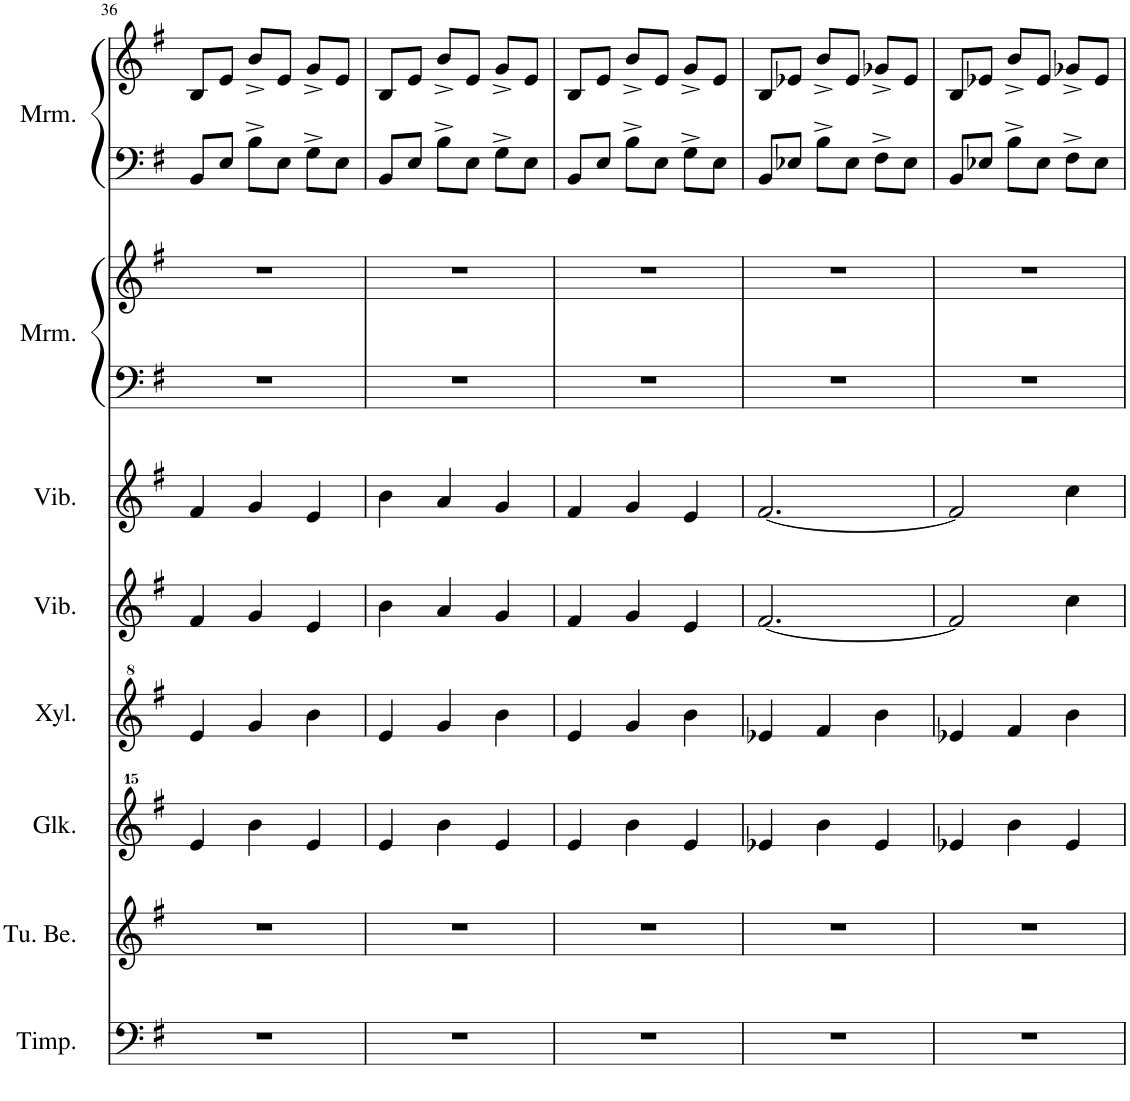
**kern	**kern	**kern	**kern	**kern	**kern	**kern	**kern	**kern	**kern
*part8	*part7	*part6	*part5	*part4	*part3	*part2	*part2	*part1	*part1
*staff10	*staff9	*staff8	*staff7	*staff6	*staff5	*staff4	*staff3	*staff2	*staff1
*I"Timpani	*I"Tubular Bells	*I"Glockenspiel	*I"Xylophone	*I"Vibraphone	*I"Vibraphone	*I"Marimba	*	*I"Marimba	*
*I'Timp.	*I'Tu. Be.	*I'Glk.	*I'Xyl.	*I'Vib.	*I'Vib.	*I'Mrm.	*	*I'Mrm.	*
!!LO:PB:g=z
*clefF4	*clefG2	*clefG^^2	*clefG^2	*clefG2	*clefG2	*clefF4	*clefG2	*clefF4	*clefG2
*k[f#]	*k[f#]	*k[f#]	*k[f#]	*k[f#]	*k[f#]	*k[f#]	*k[f#]	*k[f#]	*k[f#]
*M3/4	*M3/4	*M3/4	*M3/4	*M3/4	*M3/4	*M3/4	*M3/4	*M3/4	*M3/4
=36	=36	=36	=36	=36	=36	=36	=36	=36	=36
2.r	2.r	4eee/	4ee/	4f#/	4f#/	2.r	2.r	8BB/L	8B/L
.	.	.	.	.	.	.	.	8E/J	8e/J
.	.	4bbb\	4gg/	4g/	4g/	.	.	8B^\L	8b^/L
.	.	.	.	.	.	.	.	8E\J	8e/J
.	.	4eee/	4bb\	4e/	4e/	.	.	8G^\L	8g^/L
.	.	.	.	.	.	.	.	8E\J	8e/J
=37	=37	=37	=37	=37	=37	=37	=37	=37	=37
2.r	2.r	4eee/	4ee/	4b\	4b\	2.r	2.r	8BB/L	8B/L
.	.	.	.	.	.	.	.	8E/J	8e/J
.	.	4bbb\	4gg/	4a/	4a/	.	.	8B^\L	8b^/L
.	.	.	.	.	.	.	.	8E\J	8e/J
.	.	4eee/	4bb\	4g/	4g/	.	.	8G^\L	8g^/L
.	.	.	.	.	.	.	.	8E\J	8e/J
=38	=38	=38	=38	=38	=38	=38	=38	=38	=38
2.r	2.r	4eee/	4ee/	4f#/	4f#/	2.r	2.r	8BB/L	8B/L
.	.	.	.	.	.	.	.	8E/J	8e/J
.	.	4bbb\	4gg/	4g/	4g/	.	.	8B^\L	8b^/L
.	.	.	.	.	.	.	.	8E\J	8e/J
.	.	4eee/	4bb\	4e/	4e/	.	.	8G^\L	8g^/L
.	.	.	.	.	.	.	.	8E\J	8e/J
=39	=39	=39	=39	=39	=39	=39	=39	=39	=39
2.r	2.r	4eee-X/	4ee-X/	[2.f#/	[2.f#/	2.r	2.r	8BB/L	8B/L
.	.	.	.	.	.	.	.	8E-X/J	8e-X/J
.	.	4bbb\	4ff#/	.	.	.	.	8B^\L	8b^/L
.	.	.	.	.	.	.	.	8E-\J	8e-/J
.	.	4eee-/	4bb\	.	.	.	.	8F#^\L	8g-X^/L
.	.	.	.	.	.	.	.	8E-\J	8e-/J
=40	=40	=40	=40	=40	=40	=40	=40	=40	=40
2.r	2.r	4eee-X/	4ee-X/	2f#/]	2f#/]	2.r	2.r	8BB/L	8B/L
.	.	.	.	.	.	.	.	8E-X/J	8e-X/J
.	.	4bbb\	4ff#/	.	.	.	.	8B^\L	8b^/L
.	.	.	.	.	.	.	.	8E-\J	8e-/J
.	.	4eee-/	4bb\	4cc\	4cc\	.	.	8F#^\L	8g-X^/L
.	.	.	.	.	.	.	.	8E-\J	8e-/J
=	=	=	=	=	=	=	=	=	=
*-	*-	*-	*-	*-	*-	*-	*-	*-	*-
